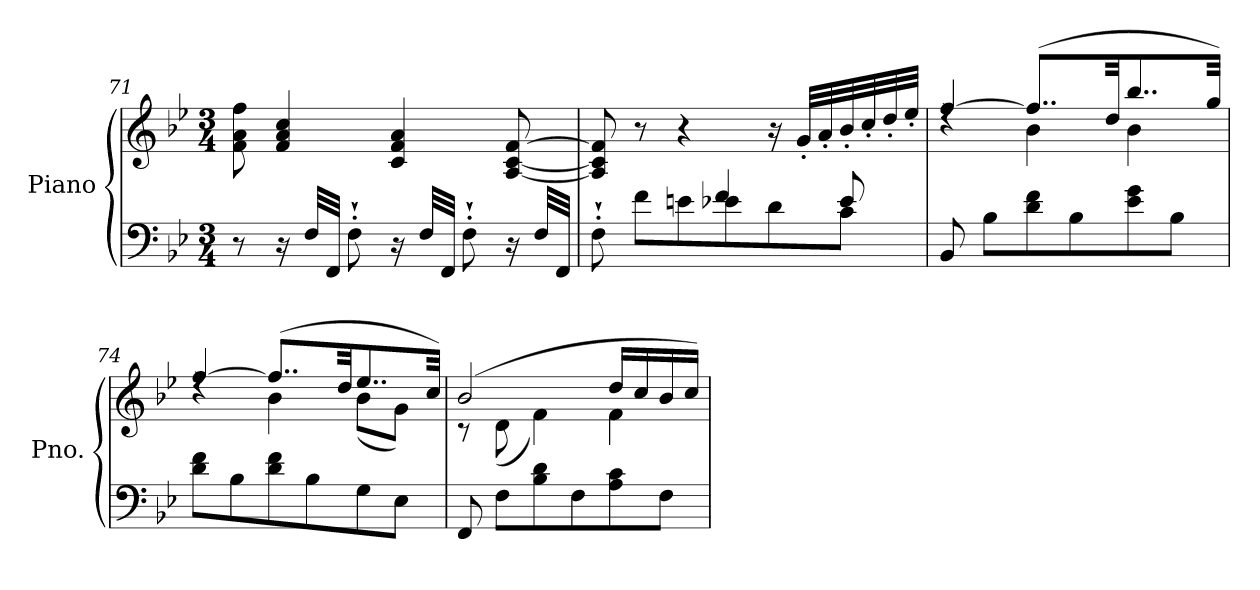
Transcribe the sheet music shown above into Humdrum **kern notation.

**kern	**kern	**dynam
*part1	*part1	*part1
*staff2	*staff1	*staff1/2
*I"Piano	*	*
*I'Pno.	*	*
!!LO:LB:g=z
*clefF4	*clefG2	*
*k[b-e-]	*k[b-e-]	*
*M3/4	*M3/4	*
=71	=71	=71
8r	8f\ 8a\ 8ff\	.
!	!	!LO:DY:b
16r	4f/ 4a/ 4cc/	other-dynamics
32F/LLL	.	.
32FF/JJJ	.	.
8F'`\	.	.
16r	4c/ 4f/ 4a/	.
32F/LLL	.	.
32FF/JJJ	.	.
8F'`\	.	.
16r	[8A/ [8c/ [8f/	.
32F/LLL	.	.
32FF/JJJ	.	.
=72	=72	=72
*^	*	*
8F'`\	4.ryy	8A/] 8c/] 8f/]	.
!	!	!	!LO:DY:b=2
8f\L	.	8r	other-dynamics
8en\	.	4r	.
8e-X\	4f/	.	.
8d\	.	16r	.
.	.	32g'/LLL	.
.	.	32a'/	.
8c\J	8e-/	32b-'/	.
.	.	32cc'/	.
.	.	32dd'/	.
.	.	32ee-'/JJJ	.
*v	*v	*	*
=73	=73	=73
*	*^	*
!	!	!	!LO:DY:b
!	!	!	!LO:DY:n=1:b
8BB-/	[4ff/	4rdd	p other-dynamics
8B-\L	.	.	.
8d\ 8f\	(>8..ff/L]	4b-\	.
8B-\	.	.	.
.	32dd/KK	.	.
8e-\ 8g\	8..bb-/	4b-\	.
8B-\J	.	.	.
.	32gg/Jkk)	.	.
=74	=74	=74	=74
8d\ 8f\L	[4ff/	4rdd	.
8B-\	.	.	.
8d\ 8f\	(>8..ff/L]	4b-\	.
8B-\	.	.	.
.	32dd/KK	.	.
8G\	8..ee-/	(<8b-\L	.
8E-\J	.	8g\J)	.
.	32cc/Jkk)	.	.
!!LO:LB:g=z	!!
=75	=75	=75	=75
8FF/	(>2b-/	8r	.
8F\L	.	(>8d\	.
8B-\ 8d\	.	4f\)	.
8F\	.	.	.
8A\ 8c\	16dd/LL	4f\	.
.	16cc/	.	.
8F\J	16b-/	.	.
.	16cc/JJ)	.	.
*	*v	*v	*
=	=	=
*-	*-	*-
